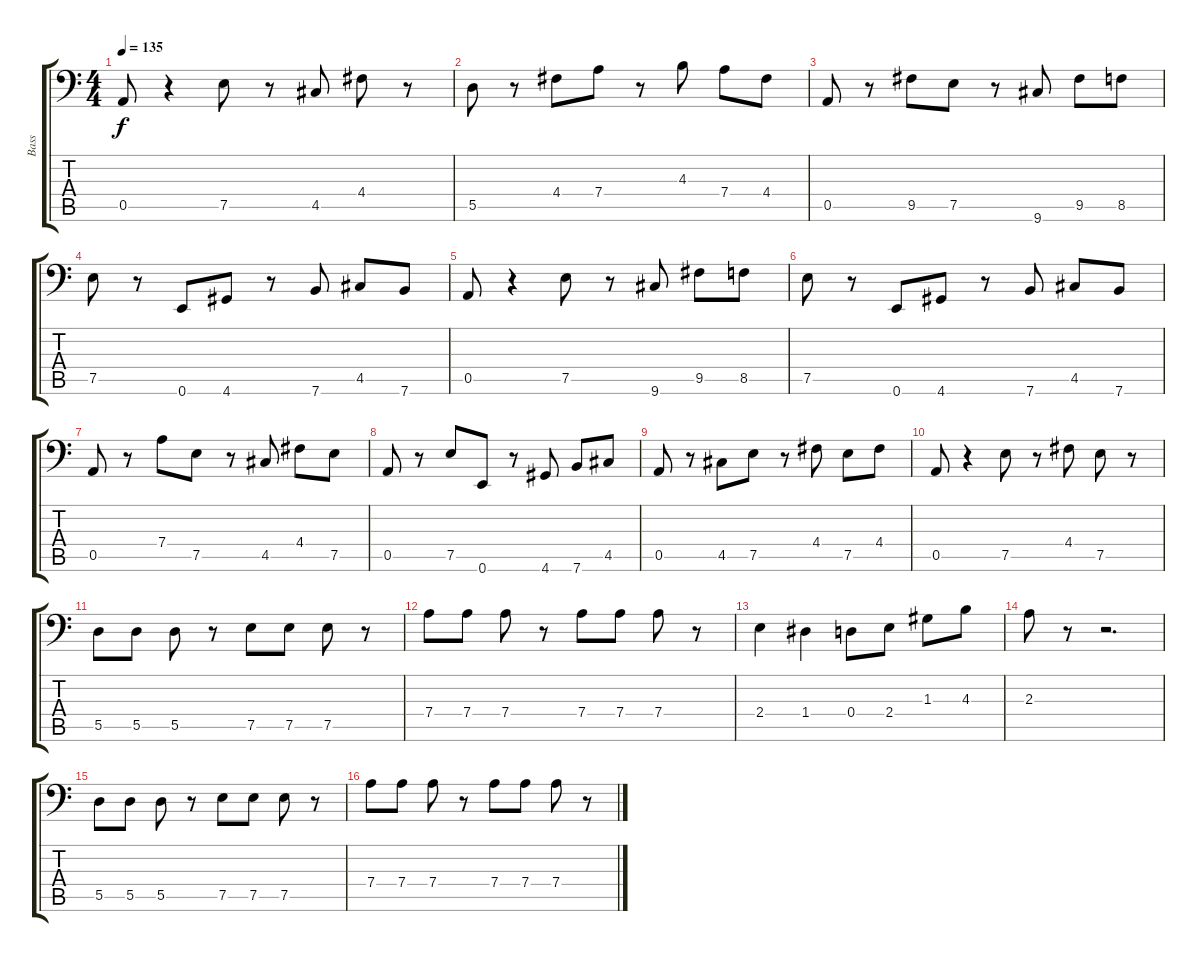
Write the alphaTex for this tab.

\track ("Bass" "Bass") {instrument electricbassfinger}
\staff {score tabs}
\tuning (E3 B2 G2 D2 A1 E1) {hide}
\ts (4 4)
\tempo 135
\clef f4
\ks c
0.5.8{dy f} r.4 7.5.8 r.8 4.5.8 4.4.8 r.8 |
5.5.8 r.8 4.4.8 7.4.8 r.8 4.3.8 7.4.8 4.4.8 |
0.5.8 r.8 9.5.8 7.5.8 r.8 9.6.8 9.5.8 8.5.8 |
7.5.8 r.8 0.6.8 4.6.8 r.8 7.6.8 4.5.8 7.6.8 |
0.5.8 r.4 7.5.8 r.8 9.6.8 9.5.8 8.5.8 |
7.5.8 r.8 0.6.8 4.6.8 r.8 7.6.8 4.5.8 7.6.8 |
0.5.8 r.8 7.4.8 7.5.8 r.8 4.5.8 4.4.8 7.5.8 |
0.5.8 r.8 7.5.8 0.6.8 r.8 4.6.8 7.6.8 4.5.8 |
0.5.8 r.8 4.5.8 7.5.8 r.8 4.4.8 7.5.8 4.4.8 |
0.5.8 r.4 7.5.8 r.8 4.4.8 7.5.8 r.8 |
5.5.8 5.5.8 5.5.8 r.8 7.5.8 7.5.8 7.5.8 r.8 |
7.4.8 7.4.8 7.4.8 r.8 7.4.8 7.4.8 7.4.8 r.8 |
2.4.4 1.4.4 0.4.8 2.4.8 1.3.8 4.3.8 |
2.3.8 r.8 r.2{d} |
5.5.8 5.5.8 5.5.8 r.8 7.5.8 7.5.8 7.5.8 r.8 |
7.4.8 7.4.8 7.4.8 r.8 7.4.8 7.4.8 7.4.8 r.8
